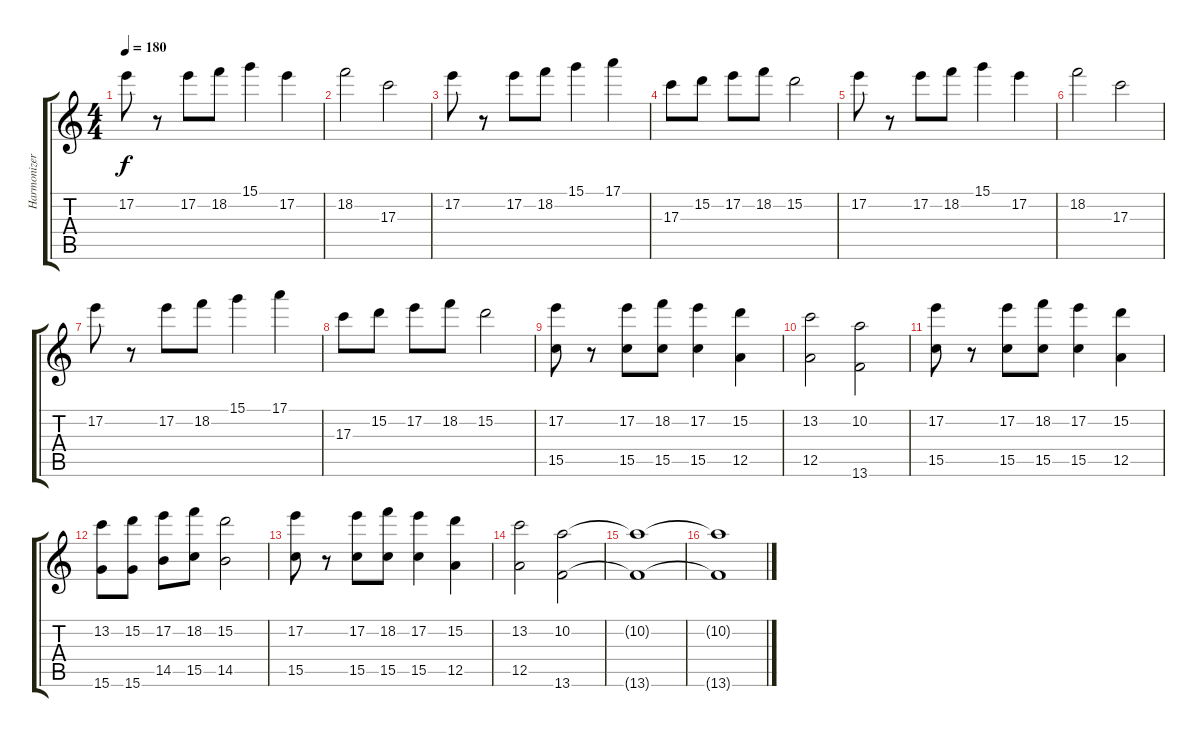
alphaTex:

\track ("Harmonizer for Lead Guitar" "Harmonizer") {instrument distortionguitar}
\staff {score tabs}
\tuning (E4 B3 G3 D3 A2 E2) {hide}
\ts (4 4)
\tempo 180
\clef g2
\ks c
17.2.8{dy f} r.8 17.2.8 18.2.8 15.1.4 17.2.4 |
18.2.2 17.3.2 |
17.2.8 r.8 17.2.8 18.2.8 15.1.4 17.1.4 |
17.3.8 15.2.8 17.2.8 18.2.8 15.2.2 |
17.2.8 r.8 17.2.8 18.2.8 15.1.4 17.2.4 |
18.2.2 17.3.2 |
17.2.8 r.8 17.2.8 18.2.8 15.1.4 17.1.4 |
17.3.8 15.2.8 17.2.8 18.2.8 15.2.2 |
(17.2 15.5).8 r.8 (17.2 15.5).8 (18.2 15.5).8 (17.2 15.5).4 (15.2 12.5).4 |
(13.2 12.5).2 (10.2 13.6).2 |
(17.2 15.5).8 r.8 (17.2 15.5).8 (18.2 15.5).8 (17.2 15.5).4 (15.2 12.5).4 |
(13.2 15.6).8 (15.2 15.6).8 (17.2 14.5).8 (18.2 15.5).8 (15.2 14.5).2 |
(17.2 15.5).8 r.8 (17.2 15.5).8 (18.2 15.5).8 (17.2 15.5).4 (15.2 12.5).4 |
(13.2 12.5).2 (10.2 13.6).2 |
(10.2{t} 13.6{t}).1 |
(10.2{t} 13.6{t}).1
